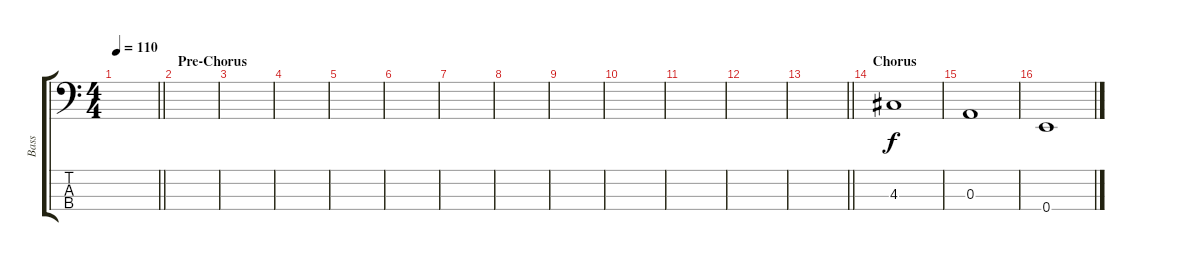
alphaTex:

\track ("Bass" "Bass") {instrument electricbassfinger}
\staff {score tabs}
\tuning (G2 D2 A1 E1) {hide}
\ts (4 4)
\tempo 110
\clef f4
\barLineRight lightlight
\ks c
|
\section ("" "Pre-Chorus")
|
|
|
|
|
|
|
|
|
|
|
\barLineRight lightlight
|
\section ("" "Chorus")
4.3.1 |
0.3.1 |
0.4.1
